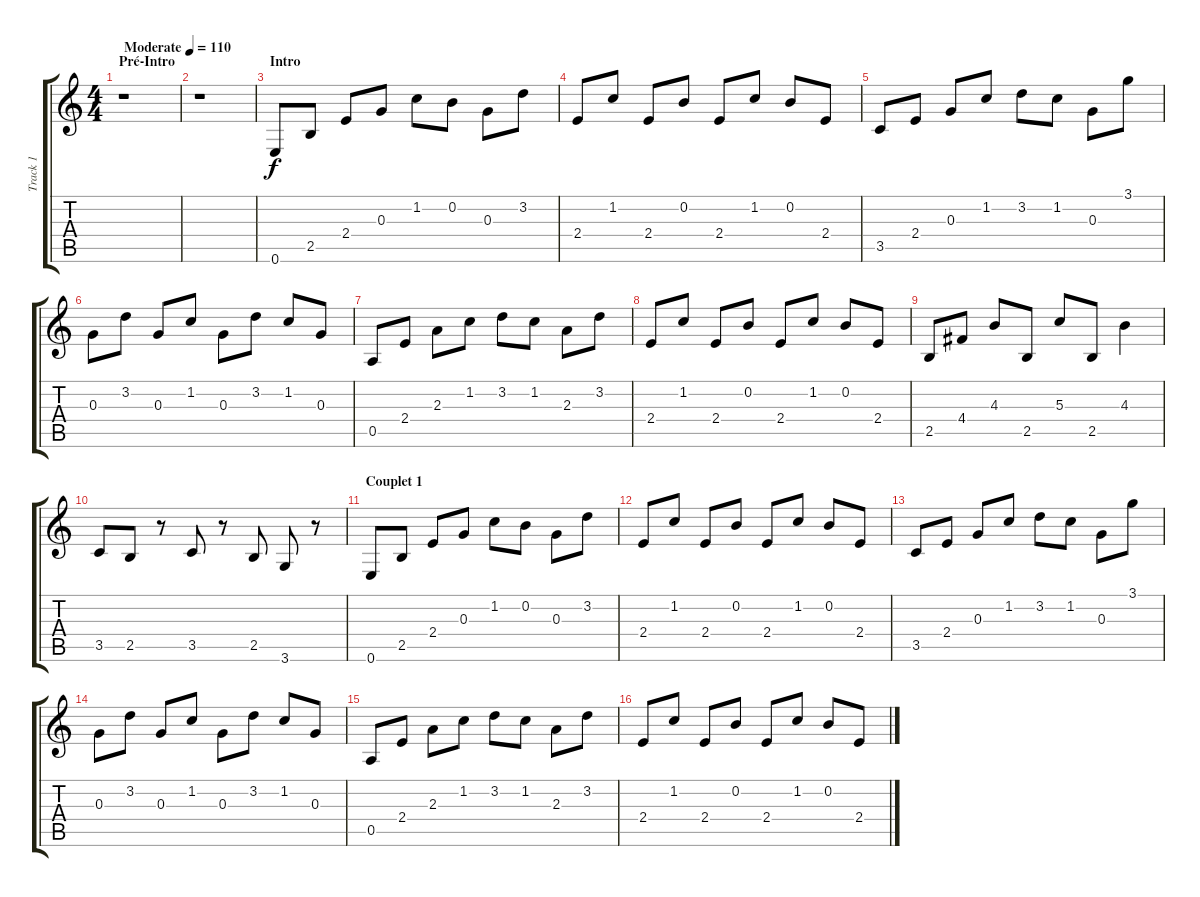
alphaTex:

\track ("Track 1" "Track 1") {instrument acousticguitarsteel}
\staff {score tabs}
\tuning (E4 B3 G3 D3 A2 E2) {hide}
\ts (4 4)
\section ("" "Pré-Intro")
\tempo (110 "Moderate")
\clef g2
\ks c
r.1{dy f instrument acousticguitarsteel} |
r.1 |
\section ("" "Intro")
0.6.8 2.5.8 2.4.8 0.3.8 1.2.8 0.2.8 0.3.8 3.2.8 |
2.4.8 1.2.8 2.4.8 0.2.8 2.4.8 1.2.8 0.2.8 2.4.8 |
3.5.8 2.4.8 0.3.8 1.2.8 3.2.8 1.2.8 0.3.8 3.1.8 |
0.3.8 3.2.8 0.3.8 1.2.8 0.3.8 3.2.8 1.2.8 0.3.8 |
0.5.8 2.4.8 2.3.8 1.2.8 3.2.8 1.2.8 2.3.8 3.2.8 |
2.4.8 1.2.8 2.4.8 0.2.8 2.4.8 1.2.8 0.2.8 2.4.8 |
2.5.8 4.4.8 4.3.8 2.5.8 5.3.8 2.5.8 4.3.4 |
3.5.8 2.5.8 r.8 3.5.8 r.8 2.5.8 3.6.8 r.8 |
\section ("" "Couplet 1")
0.6.8 2.5.8 2.4.8 0.3.8 1.2.8 0.2.8 0.3.8 3.2.8 |
2.4.8 1.2.8 2.4.8 0.2.8 2.4.8 1.2.8 0.2.8 2.4.8 |
3.5.8 2.4.8 0.3.8 1.2.8 3.2.8 1.2.8 0.3.8 3.1.8 |
0.3.8 3.2.8 0.3.8 1.2.8 0.3.8 3.2.8 1.2.8 0.3.8 |
0.5.8 2.4.8 2.3.8 1.2.8 3.2.8 1.2.8 2.3.8 3.2.8 |
2.4.8 1.2.8 2.4.8 0.2.8 2.4.8 1.2.8 0.2.8 2.4.8
